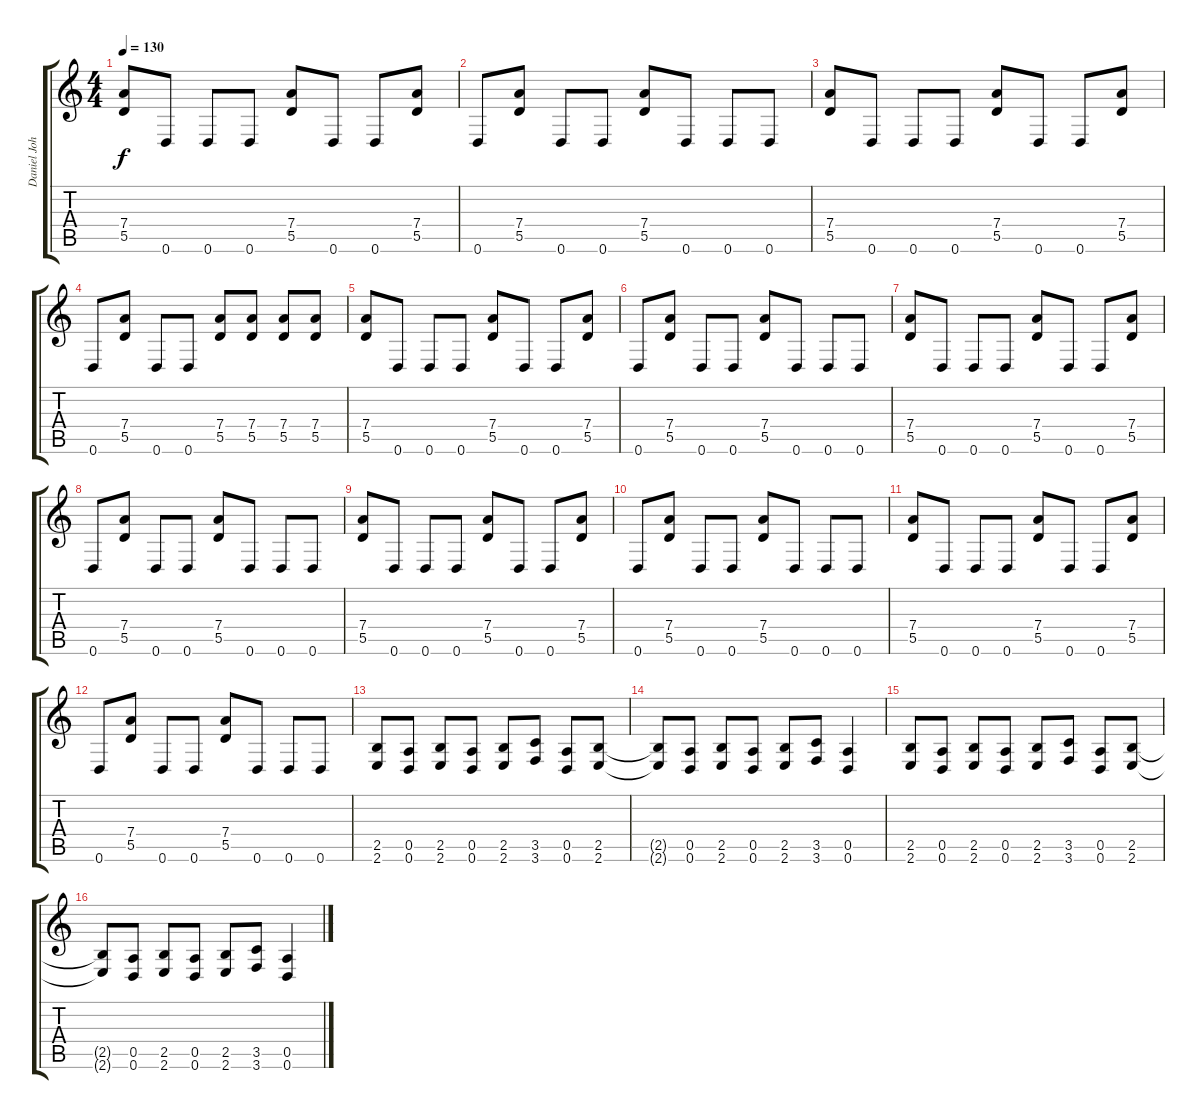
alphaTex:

\track ("Daniel Johns 1 (Gtr)" "Daniel Joh") {instrument distortionguitar}
\staff {score tabs}
\tuning (E4 B3 G3 D3 A2 D2) {hide}
\ts (4 4)
\tempo 130
\clef g2
\ks c
(7.4 5.5).8{dy f} 0.6.8 0.6.8 0.6.8 (7.4 5.5).8 0.6.8 0.6.8 (7.4 5.5).8 |
0.6.8 (7.4 5.5).8 0.6.8 0.6.8 (7.4 5.5).8 0.6.8 0.6.8 0.6.8 |
(7.4 5.5).8 0.6.8 0.6.8 0.6.8 (7.4 5.5).8 0.6.8 0.6.8 (7.4 5.5).8 |
0.6.8 (7.4 5.5).8 0.6.8 0.6.8 (7.4 5.5).8 (7.4 5.5).8 (7.4 5.5).8 (7.4 5.5).8 |
(7.4 5.5).8 0.6.8 0.6.8 0.6.8 (7.4 5.5).8 0.6.8 0.6.8 (7.4 5.5).8 |
0.6.8 (7.4 5.5).8 0.6.8 0.6.8 (7.4 5.5).8 0.6.8 0.6.8 0.6.8 |
(7.4 5.5).8 0.6.8 0.6.8 0.6.8 (7.4 5.5).8 0.6.8 0.6.8 (7.4 5.5).8 |
0.6.8 (7.4 5.5).8 0.6.8 0.6.8 (7.4 5.5).8 0.6.8 0.6.8 0.6.8 |
(7.4 5.5).8 0.6.8 0.6.8 0.6.8 (7.4 5.5).8 0.6.8 0.6.8 (7.4 5.5).8 |
0.6.8 (7.4 5.5).8 0.6.8 0.6.8 (7.4 5.5).8 0.6.8 0.6.8 0.6.8 |
(7.4 5.5).8 0.6.8 0.6.8 0.6.8 (7.4 5.5).8 0.6.8 0.6.8 (7.4 5.5).8 |
0.6.8 (7.4 5.5).8 0.6.8 0.6.8 (7.4 5.5).8 0.6.8 0.6.8 0.6.8 |
(2.5 2.6).8 (0.5 0.6).8 (2.5 2.6).8 (0.5 0.6).8 (2.5 2.6).8 (3.5 3.6).8 (0.5 0.6).8 (2.5 2.6).8 |
(2.5{t} 2.6{t}).8 (0.5 0.6).8 (2.5 2.6).8 (0.5 0.6).8 (2.5 2.6).8 (3.5 3.6).8 (0.5 0.6).4 |
(2.5 2.6).8 (0.5 0.6).8 (2.5 2.6).8 (0.5 0.6).8 (2.5 2.6).8 (3.5 3.6).8 (0.5 0.6).8 (2.5 2.6).8 |
(2.5{t} 2.6{t}).8 (0.5 0.6).8 (2.5 2.6).8 (0.5 0.6).8 (2.5 2.6).8 (3.5 3.6).8 (0.5 0.6).4
